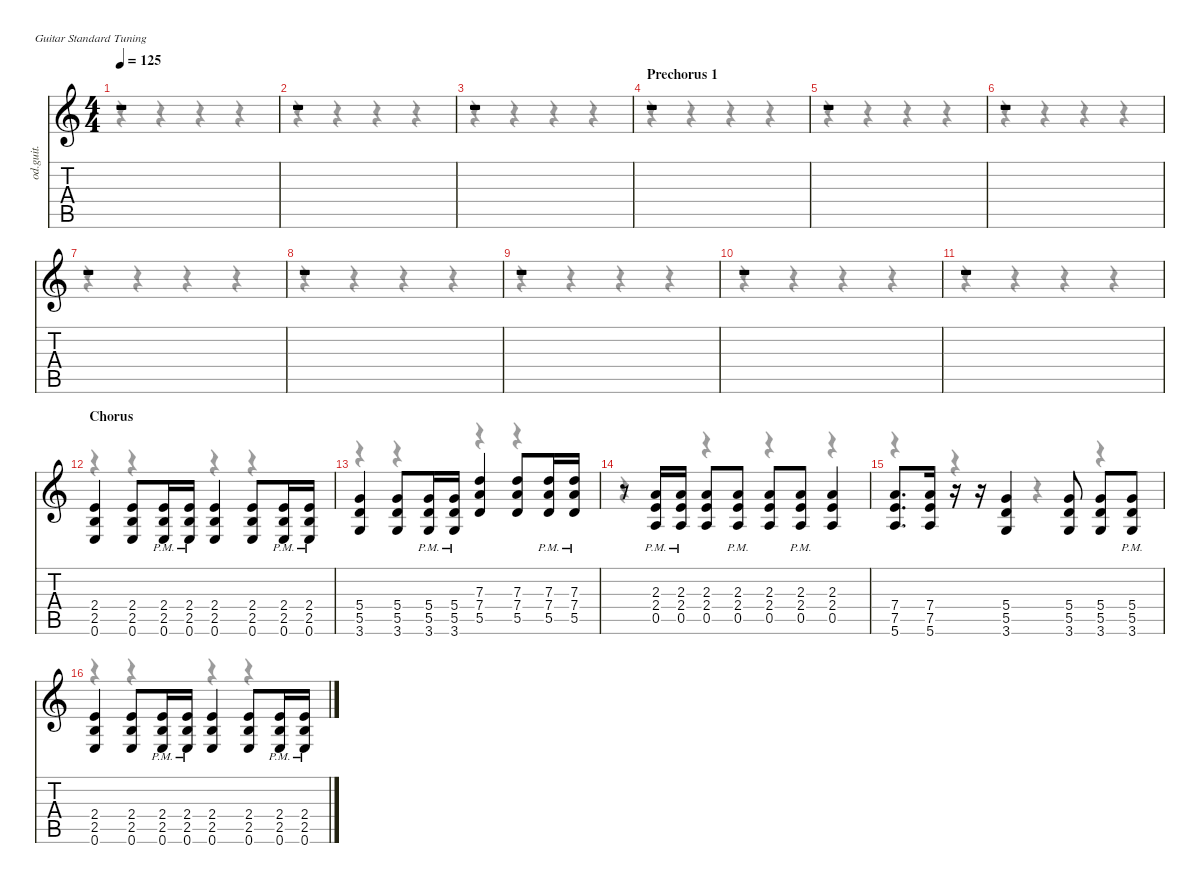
\defaultSystemsLayout 4
\hideDynamics
\bracketExtendMode nobrackets
\otherSystemsTrackNameOrientation horizontal
\track ("Gtr OD" "od.guit.") {instrument overdrivenguitar}
\staff {score tabs}
\tuning (E4 B3 G3 D3 A2 E2)
\voice
\ts (4 4)
\tempo 125
\clef g2
\ks c
r.1{dy f beam Up} |
r.1{beam Up} |
r.1{beam Up} |
\section ("" "Prechorus 1")
r.1{beam Up} |
r.1{beam Up} |
r.1{beam Up} |
r.1{beam Up} |
r.1{beam Up} |
r.1{beam Up} |
r.1{beam Up} |
r.1{beam Up} |
\section ("" "Chorus")
(2.4 2.5 0.6).4{beam Up} (2.4 2.5 0.6).8{beam Up} (2.4{pm} 2.5{pm} 0.6{pm}).16{beam Up} (2.4{pm} 2.5{pm} 0.6{pm}).16{beam Up} (2.4 2.5 0.6).4{beam Up} (2.4 2.5 0.6).8{beam Up} (2.4{pm} 2.5{pm} 0.6{pm}).16{beam Up} (2.4{pm} 2.5{pm} 0.6{pm}).16{beam Up} |
(5.4 5.5 3.6).4{beam Up} (5.4 5.5 3.6).8{beam Up} (5.4{pm} 5.5{pm} 3.6{pm}).16{beam Up} (5.4{pm} 5.5{pm} 3.6{pm}).16{beam Up} (7.3 7.4 5.5).4{beam Up} (7.3 7.4 5.5).8{beam Up} (7.3{pm} 7.4{pm} 5.5{pm}).16{beam Up} (7.3{pm} 7.4{pm} 5.5{pm}).16{beam Up} |
r.8{beam Up} (2.3{pm} 2.4{pm} 0.5{pm}).16{beam Up} (2.3{pm} 2.4{pm} 0.5{pm}).16{beam Up} (2.3 2.4 0.5).8{beam Up} (2.3{pm} 2.4{pm} 0.5{pm}).8{beam Up} (2.3 2.4 0.5).8{beam Up} (2.3{pm} 2.4{pm} 0.5{pm}).8{beam Up} (2.3 2.4 0.5).4{beam Up} |
(7.4 7.5 5.6).8{d beam Up} (7.4 7.5 5.6).16{beam Up} r.16{beam Up} r.16{beam Up} (5.4 5.5 3.6).4{beam Up} (5.4 5.5 3.6).8{beam Up} (5.4 5.5 3.6).8{beam Up} (5.4{pm} 5.5{pm} 3.6{pm}).8{beam Up} |
(2.4 2.5 0.6).4{beam Up} (2.4 2.5 0.6).8{beam Up} (2.4{pm} 2.5{pm} 0.6{pm}).16{beam Up} (2.4{pm} 2.5{pm} 0.6{pm}).16{beam Up} (2.4 2.5 0.6).4{beam Up} (2.4 2.5 0.6).8{beam Up} (2.4{pm} 2.5{pm} 0.6{pm}).16{beam Up} (2.4{pm} 2.5{pm} 0.6{pm}).16{beam Up}
\voice
\clef g2
\ottava regular
\simile none
\ks c
r.4{dy mf beam Down} r.4{beam Down} r.4{beam Down} r.4{beam Down} |
r.4{beam Down} r.4{beam Down} r.4{beam Down} r.4{beam Down} |
r.4{beam Down} r.4{beam Down} r.4{beam Down} r.4{beam Down} |
r.4{beam Down} r.4{beam Down} r.4{beam Down} r.4{beam Down} |
r.4{beam Down} r.4{beam Down} r.4{beam Down} r.4{beam Down} |
r.4{beam Down} r.4{beam Down} r.4{beam Down} r.4{beam Down} |
r.4{beam Down} r.4{beam Down} r.4{beam Down} r.4{beam Down} |
r.4{beam Down} r.4{beam Down} r.4{beam Down} r.4{beam Down} |
r.4{beam Down} r.4{beam Down} r.4{beam Down} r.4{beam Down} |
r.4{beam Down} r.4{beam Down} r.4{beam Down} r.4{beam Down} |
r.4{beam Down} r.4{beam Down} r.4{beam Down} r.4{beam Down} |
r.4{beam Down} r.4{beam Down} r.4{beam Down} r.4{beam Down} |
r.4{beam Down} r.4{beam Down} r.4{beam Down} r.4{beam Down} |
r.4{beam Down} r.4{beam Down} r.4{beam Down} r.4{beam Down} |
r.4{beam Down} r.4{beam Down} r.4{beam Down} r.4{beam Down} |
r.4{beam Down} r.4{beam Down} r.4{beam Down} r.4{beam Down}
